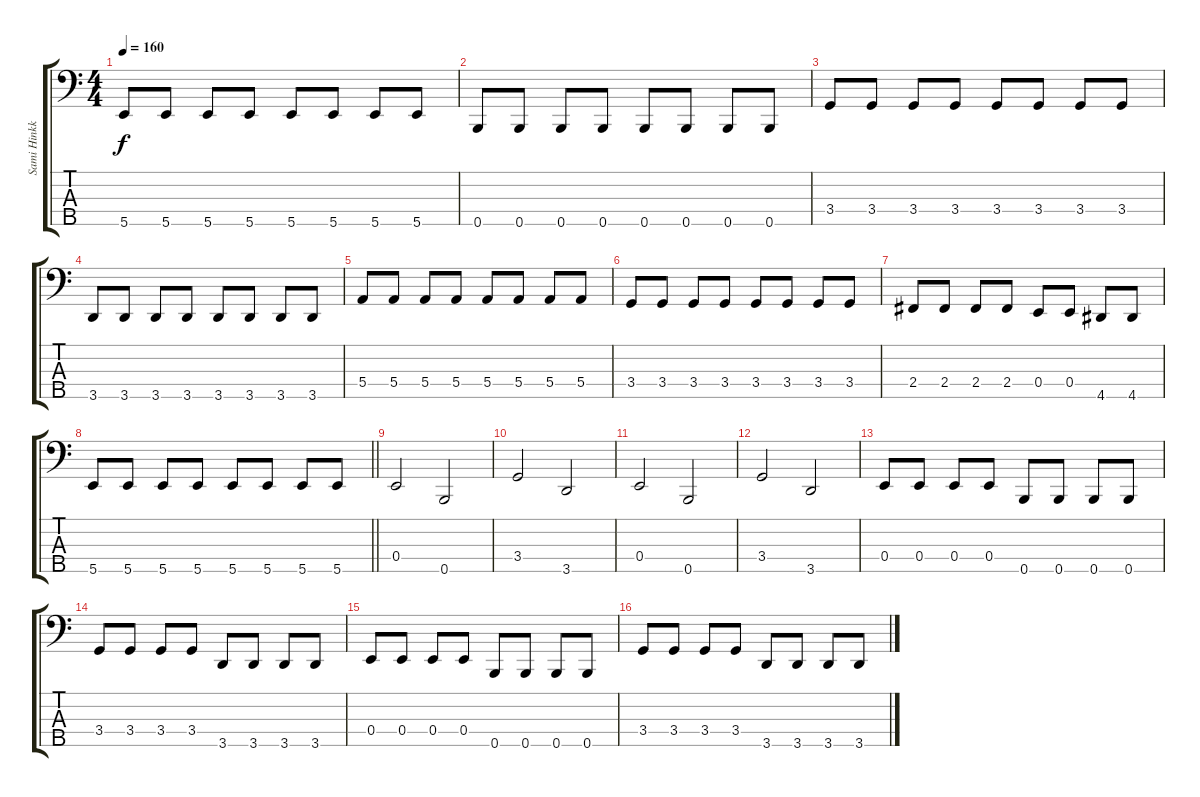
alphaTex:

\track ("Sami Hinkka" "Sami Hinkk") {instrument electricbassfinger}
\staff {score tabs}
\tuning (G2 D2 A1 E1 B0) {hide}
\ts (4 4)
\tempo 160
\clef f4
\ks c
5.5.8{dy f} 5.5.8 5.5.8 5.5.8 5.5.8 5.5.8 5.5.8 5.5.8 |
0.5.8 0.5.8 0.5.8 0.5.8 0.5.8 0.5.8 0.5.8 0.5.8 |
3.4.8 3.4.8 3.4.8 3.4.8 3.4.8 3.4.8 3.4.8 3.4.8 |
3.5.8 3.5.8 3.5.8 3.5.8 3.5.8 3.5.8 3.5.8 3.5.8 |
5.4.8 5.4.8 5.4.8 5.4.8 5.4.8 5.4.8 5.4.8 5.4.8 |
3.4.8 3.4.8 3.4.8 3.4.8 3.4.8 3.4.8 3.4.8 3.4.8 |
2.4.8 2.4.8 2.4.8 2.4.8 0.4.8 0.4.8 4.5.8 4.5.8 |
\barLineRight lightlight
5.5.8 5.5.8 5.5.8 5.5.8 5.5.8 5.5.8 5.5.8 5.5.8 |
0.4.2 0.5.2 |
3.4.2 3.5.2 |
0.4.2 0.5.2 |
3.4.2 3.5.2 |
0.4.8 0.4.8 0.4.8 0.4.8 0.5.8 0.5.8 0.5.8 0.5.8 |
3.4.8 3.4.8 3.4.8 3.4.8 3.5.8 3.5.8 3.5.8 3.5.8 |
0.4.8 0.4.8 0.4.8 0.4.8 0.5.8 0.5.8 0.5.8 0.5.8 |
3.4.8 3.4.8 3.4.8 3.4.8 3.5.8 3.5.8 3.5.8 3.5.8
